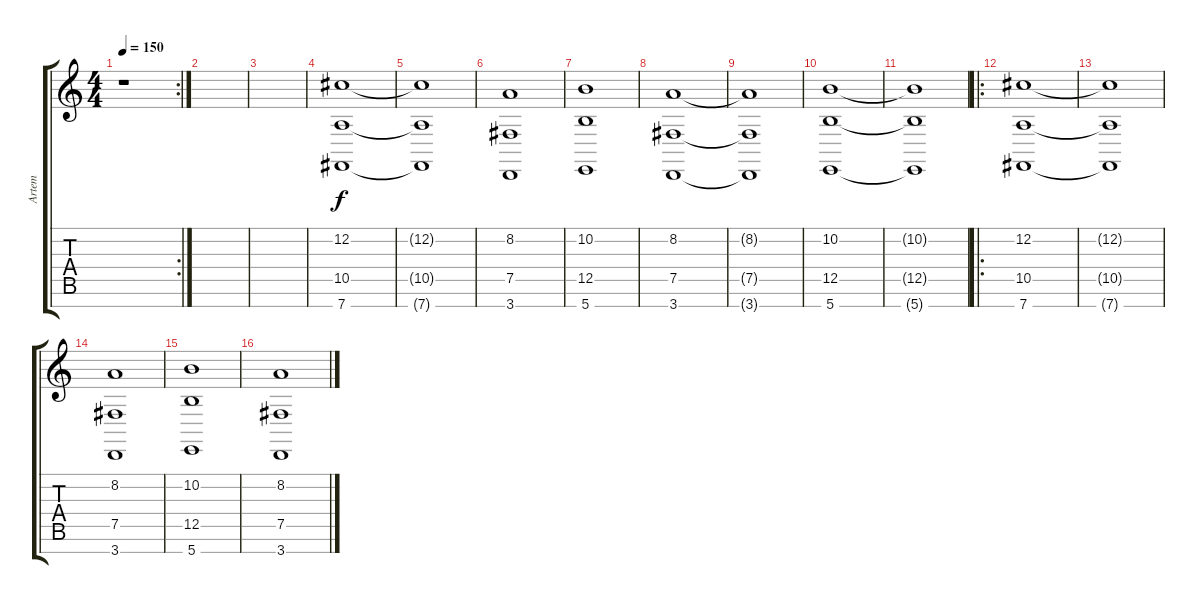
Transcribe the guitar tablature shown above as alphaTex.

\track ("Artem" "Artem") {instrument stringensemble1}
\staff {score tabs}
\tuning (Gb4 Db4 A3 E3 B2 Gb2 B1) {hide}
\rc 2
\ts (4 4)
\tempo 150
\clef g2
\ks c
r.1{dy f} |
|
|
(12.2 10.5 7.7).1 |
(12.2{t} 10.5{t} 7.7{t}).1 |
(8.2 7.5 3.7).1 |
(10.2 12.5 5.7).1 |
(8.2 7.5 3.7).1 |
(8.2{t} 7.5{t} 3.7{t}).1 |
(10.2 12.5 5.7).1 |
(10.2{t} 12.5{t} 5.7{t}).1 |
\ro
(12.2 10.5 7.7).1 |
(12.2{t} 10.5{t} 7.7{t}).1 |
(8.2 7.5 3.7).1 |
(10.2 12.5 5.7).1 |
(8.2 7.5 3.7).1
